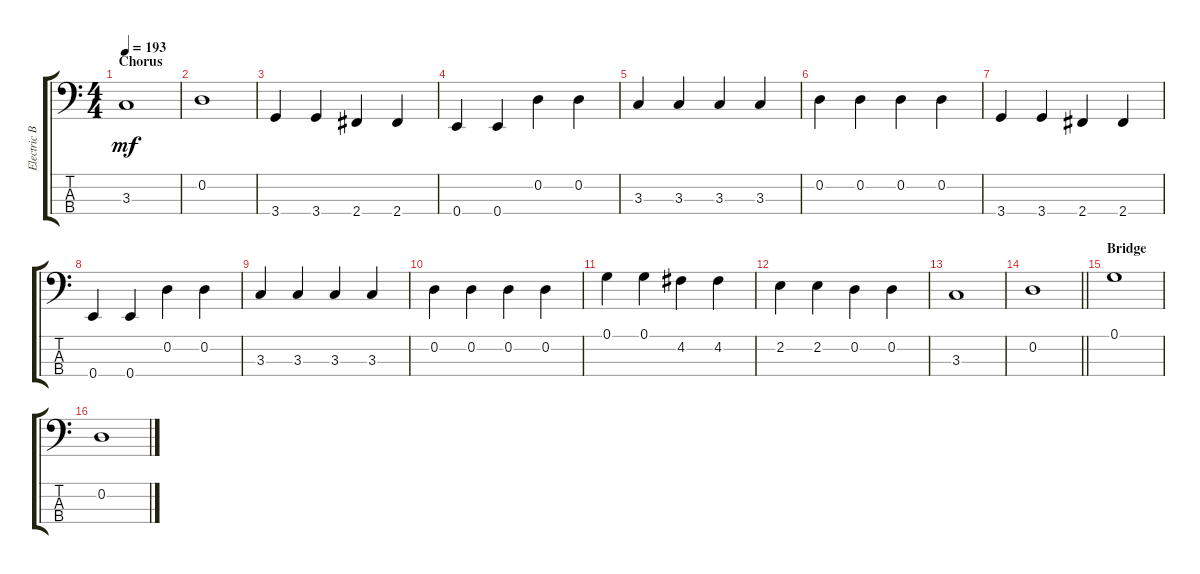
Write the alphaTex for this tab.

\track ("Electric Bass" "Electric B") {instrument electricbassfinger}
\staff {score tabs}
\tuning (G2 D2 A1 E1) {hide}
\ts (4 4)
\section ("" "Chorus")
\tempo 193
\clef f4
\ks c
3.3.1{dy mf} |
0.2.1 |
3.4.4 3.4.4 2.4.4 2.4.4 |
0.4.4 0.4.4 0.2.4 0.2.4 |
3.3.4 3.3.4 3.3.4 3.3.4 |
0.2.4 0.2.4 0.2.4 0.2.4 |
3.4.4 3.4.4 2.4.4 2.4.4 |
0.4.4 0.4.4 0.2.4 0.2.4 |
3.3.4 3.3.4 3.3.4 3.3.4 |
0.2.4 0.2.4 0.2.4 0.2.4 |
0.1.4 0.1.4 4.2.4 4.2.4 |
2.2.4 2.2.4 0.2.4 0.2.4 |
3.3.1 |
\barLineRight lightlight
0.2.1 |
\section ("" "Bridge")
0.1.1 |
0.2.1
